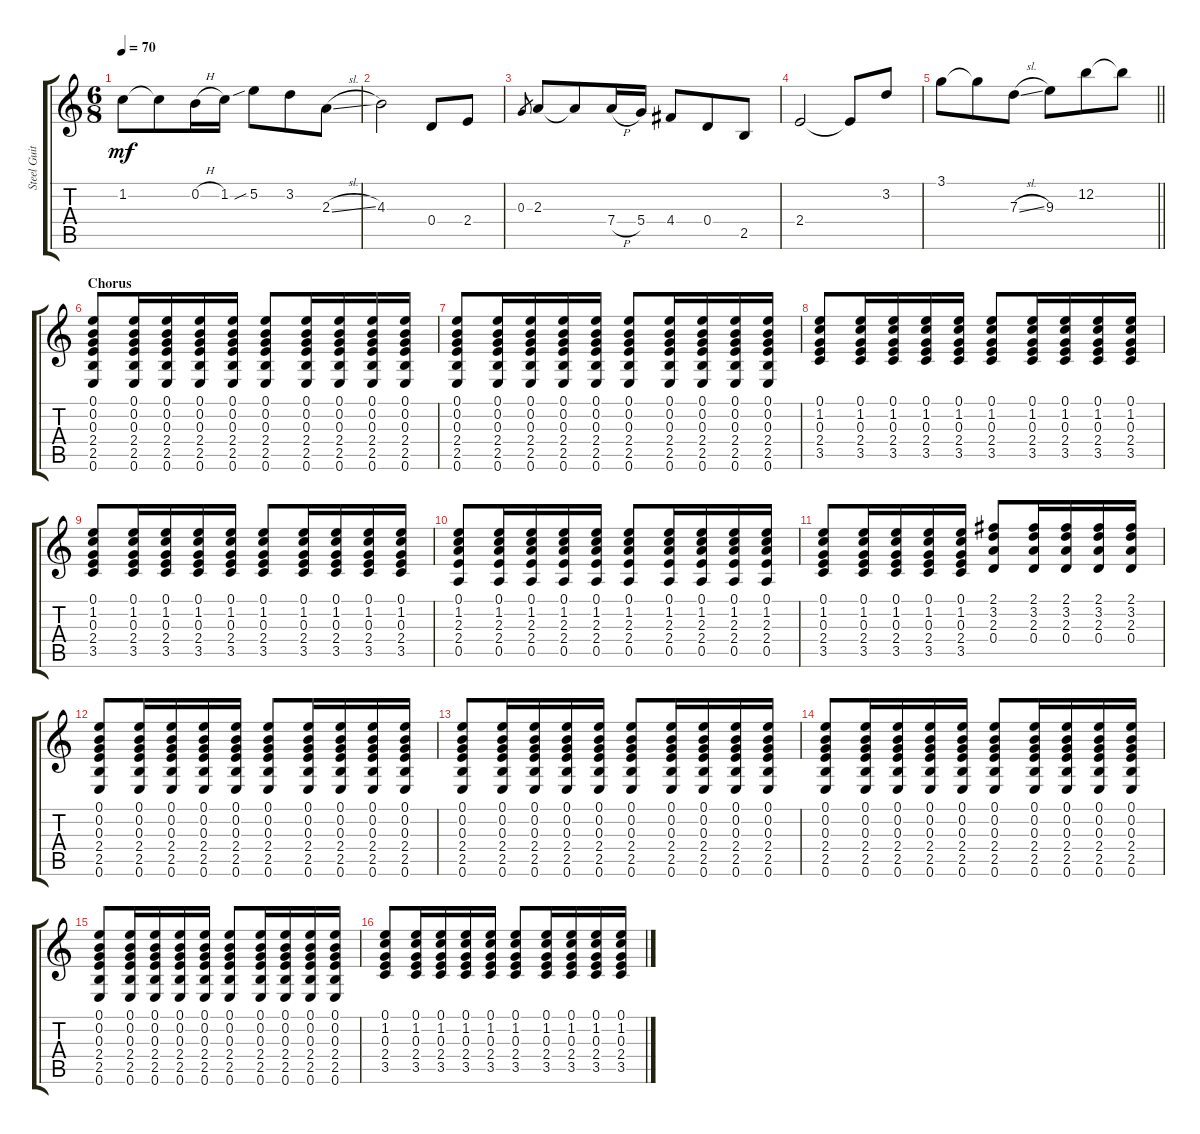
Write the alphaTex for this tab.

\track ("Steel Guitar" "Steel Guit") {instrument acousticguitarsteel}
\staff {score tabs}
\tuning (E4 B3 G3 D3 A2 E2) {hide}
\ts (6 8)
\tempo 70
\clef g2
\ks c
1.2.8{dy mf} 1.2{t}.8 0.2{h}.16 1.2.16 5.2{sib}.8 3.2.8 2.3{sl}.8 |
4.3.2 0.4.8 2.4.8 |
0.3.8{gr} 2.3.8 2.3{t}.8 7.4{h}.16 5.4.16 4.4.8 0.4.8 2.5.8 |
2.4.2 2.4{t}.8 3.2.8 |
\barLineRight lightlight
3.1.8 3.1{t}.8 7.3{sl}.8 9.3.8 12.2.8 12.2{t}.8 |
\section ("" "Chorus")
(0.1 0.2 0.3 2.4 2.5 0.6).8 (0.1 0.2 0.3 2.4 2.5 0.6).16 (0.1 0.2 0.3 2.4 2.5 0.6).16 (0.1 0.2 0.3 2.4 2.5 0.6).16 (0.1 0.2 0.3 2.4 2.5 0.6).16 (0.1 0.2 0.3 2.4 2.5 0.6).8 (0.1 0.2 0.3 2.4 2.5 0.6).16 (0.1 0.2 0.3 2.4 2.5 0.6).16 (0.1 0.2 0.3 2.4 2.5 0.6).16 (0.1 0.2 0.3 2.4 2.5 0.6).16 |
(0.1 0.2 0.3 2.4 2.5 0.6).8 (0.1 0.2 0.3 2.4 2.5 0.6).16 (0.1 0.2 0.3 2.4 2.5 0.6).16 (0.1 0.2 0.3 2.4 2.5 0.6).16 (0.1 0.2 0.3 2.4 2.5 0.6).16 (0.1 0.2 0.3 2.4 2.5 0.6).8 (0.1 0.2 0.3 2.4 2.5 0.6).16 (0.1 0.2 0.3 2.4 2.5 0.6).16 (0.1 0.2 0.3 2.4 2.5 0.6).16 (0.1 0.2 0.3 2.4 2.5 0.6).16 |
(0.1 1.2 0.3 2.4 3.5).8 (0.1 1.2 0.3 2.4 3.5).16 (0.1 1.2 0.3 2.4 3.5).16 (0.1 1.2 0.3 2.4 3.5).16 (0.1 1.2 0.3 2.4 3.5).16 (0.1 1.2 0.3 2.4 3.5).8 (0.1 1.2 0.3 2.4 3.5).16 (0.1 1.2 0.3 2.4 3.5).16 (0.1 1.2 0.3 2.4 3.5).16 (0.1 1.2 0.3 2.4 3.5).16 |
(0.1 1.2 0.3 2.4 3.5).8 (0.1 1.2 0.3 2.4 3.5).16 (0.1 1.2 0.3 2.4 3.5).16 (0.1 1.2 0.3 2.4 3.5).16 (0.1 1.2 0.3 2.4 3.5).16 (0.1 1.2 0.3 2.4 3.5).8 (0.1 1.2 0.3 2.4 3.5).16 (0.1 1.2 0.3 2.4 3.5).16 (0.1 1.2 0.3 2.4 3.5).16 (0.1 1.2 0.3 2.4 3.5).16 |
(0.1 1.2 2.3 2.4 0.5).8 (0.1 1.2 2.3 2.4 0.5).16 (0.1 1.2 2.3 2.4 0.5).16 (0.1 1.2 2.3 2.4 0.5).16 (0.1 1.2 2.3 2.4 0.5).16 (0.1 1.2 2.3 2.4 0.5).8 (0.1 1.2 2.3 2.4 0.5).16 (0.1 1.2 2.3 2.4 0.5).16 (0.1 1.2 2.3 2.4 0.5).16 (0.1 1.2 2.3 2.4 0.5).16 |
(0.1 1.2 0.3 2.4 3.5).8 (0.1 1.2 0.3 2.4 3.5).16 (0.1 1.2 0.3 2.4 3.5).16 (0.1 1.2 0.3 2.4 3.5).16 (0.1 1.2 0.3 2.4 3.5).16 (2.1 3.2 2.3 0.4).8 (2.1 3.2 2.3 0.4).16 (2.1 3.2 2.3 0.4).16 (2.1 3.2 2.3 0.4).16 (2.1 3.2 2.3 0.4).16 |
(0.1 0.2 0.3 2.4 2.5 0.6).8 (0.1 0.2 0.3 2.4 2.5 0.6).16 (0.1 0.2 0.3 2.4 2.5 0.6).16 (0.1 0.2 0.3 2.4 2.5 0.6).16 (0.1 0.2 0.3 2.4 2.5 0.6).16 (0.1 0.2 0.3 2.4 2.5 0.6).8 (0.1 0.2 0.3 2.4 2.5 0.6).16 (0.1 0.2 0.3 2.4 2.5 0.6).16 (0.1 0.2 0.3 2.4 2.5 0.6).16 (0.1 0.2 0.3 2.4 2.5 0.6).16 |
(0.1 0.2 0.3 2.4 2.5 0.6).8 (0.1 0.2 0.3 2.4 2.5 0.6).16 (0.1 0.2 0.3 2.4 2.5 0.6).16 (0.1 0.2 0.3 2.4 2.5 0.6).16 (0.1 0.2 0.3 2.4 2.5 0.6).16 (0.1 0.2 0.3 2.4 2.5 0.6).8 (0.1 0.2 0.3 2.4 2.5 0.6).16 (0.1 0.2 0.3 2.4 2.5 0.6).16 (0.1 0.2 0.3 2.4 2.5 0.6).16 (0.1 0.2 0.3 2.4 2.5 0.6).16 |
(0.1 0.2 0.3 2.4 2.5 0.6).8 (0.1 0.2 0.3 2.4 2.5 0.6).16 (0.1 0.2 0.3 2.4 2.5 0.6).16 (0.1 0.2 0.3 2.4 2.5 0.6).16 (0.1 0.2 0.3 2.4 2.5 0.6).16 (0.1 0.2 0.3 2.4 2.5 0.6).8 (0.1 0.2 0.3 2.4 2.5 0.6).16 (0.1 0.2 0.3 2.4 2.5 0.6).16 (0.1 0.2 0.3 2.4 2.5 0.6).16 (0.1 0.2 0.3 2.4 2.5 0.6).16 |
(0.1 0.2 0.3 2.4 2.5 0.6).8 (0.1 0.2 0.3 2.4 2.5 0.6).16 (0.1 0.2 0.3 2.4 2.5 0.6).16 (0.1 0.2 0.3 2.4 2.5 0.6).16 (0.1 0.2 0.3 2.4 2.5 0.6).16 (0.1 0.2 0.3 2.4 2.5 0.6).8 (0.1 0.2 0.3 2.4 2.5 0.6).16 (0.1 0.2 0.3 2.4 2.5 0.6).16 (0.1 0.2 0.3 2.4 2.5 0.6).16 (0.1 0.2 0.3 2.4 2.5 0.6).16 |
(0.1 1.2 0.3 2.4 3.5).8 (0.1 1.2 0.3 2.4 3.5).16 (0.1 1.2 0.3 2.4 3.5).16 (0.1 1.2 0.3 2.4 3.5).16 (0.1 1.2 0.3 2.4 3.5).16 (0.1 1.2 0.3 2.4 3.5).8 (0.1 1.2 0.3 2.4 3.5).16 (0.1 1.2 0.3 2.4 3.5).16 (0.1 1.2 0.3 2.4 3.5).16 (0.1 1.2 0.3 2.4 3.5).16
